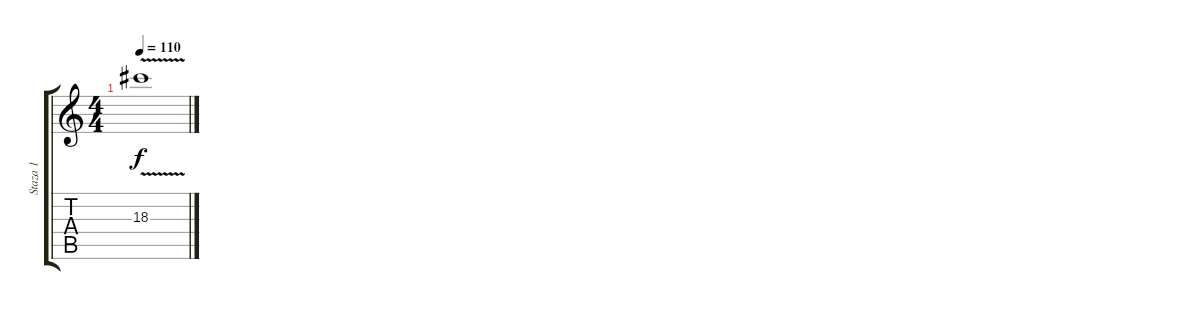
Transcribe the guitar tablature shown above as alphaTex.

\track ("Staza 1" "Staza 1") {instrument overdrivenguitar}
\staff {score tabs}
\tuning (E4 B3 G3 D3 A2 E2) {hide}
\ts (4 4)
\tempo 110
\clef g2
\ks c
18.3{v}.1{dy f}
